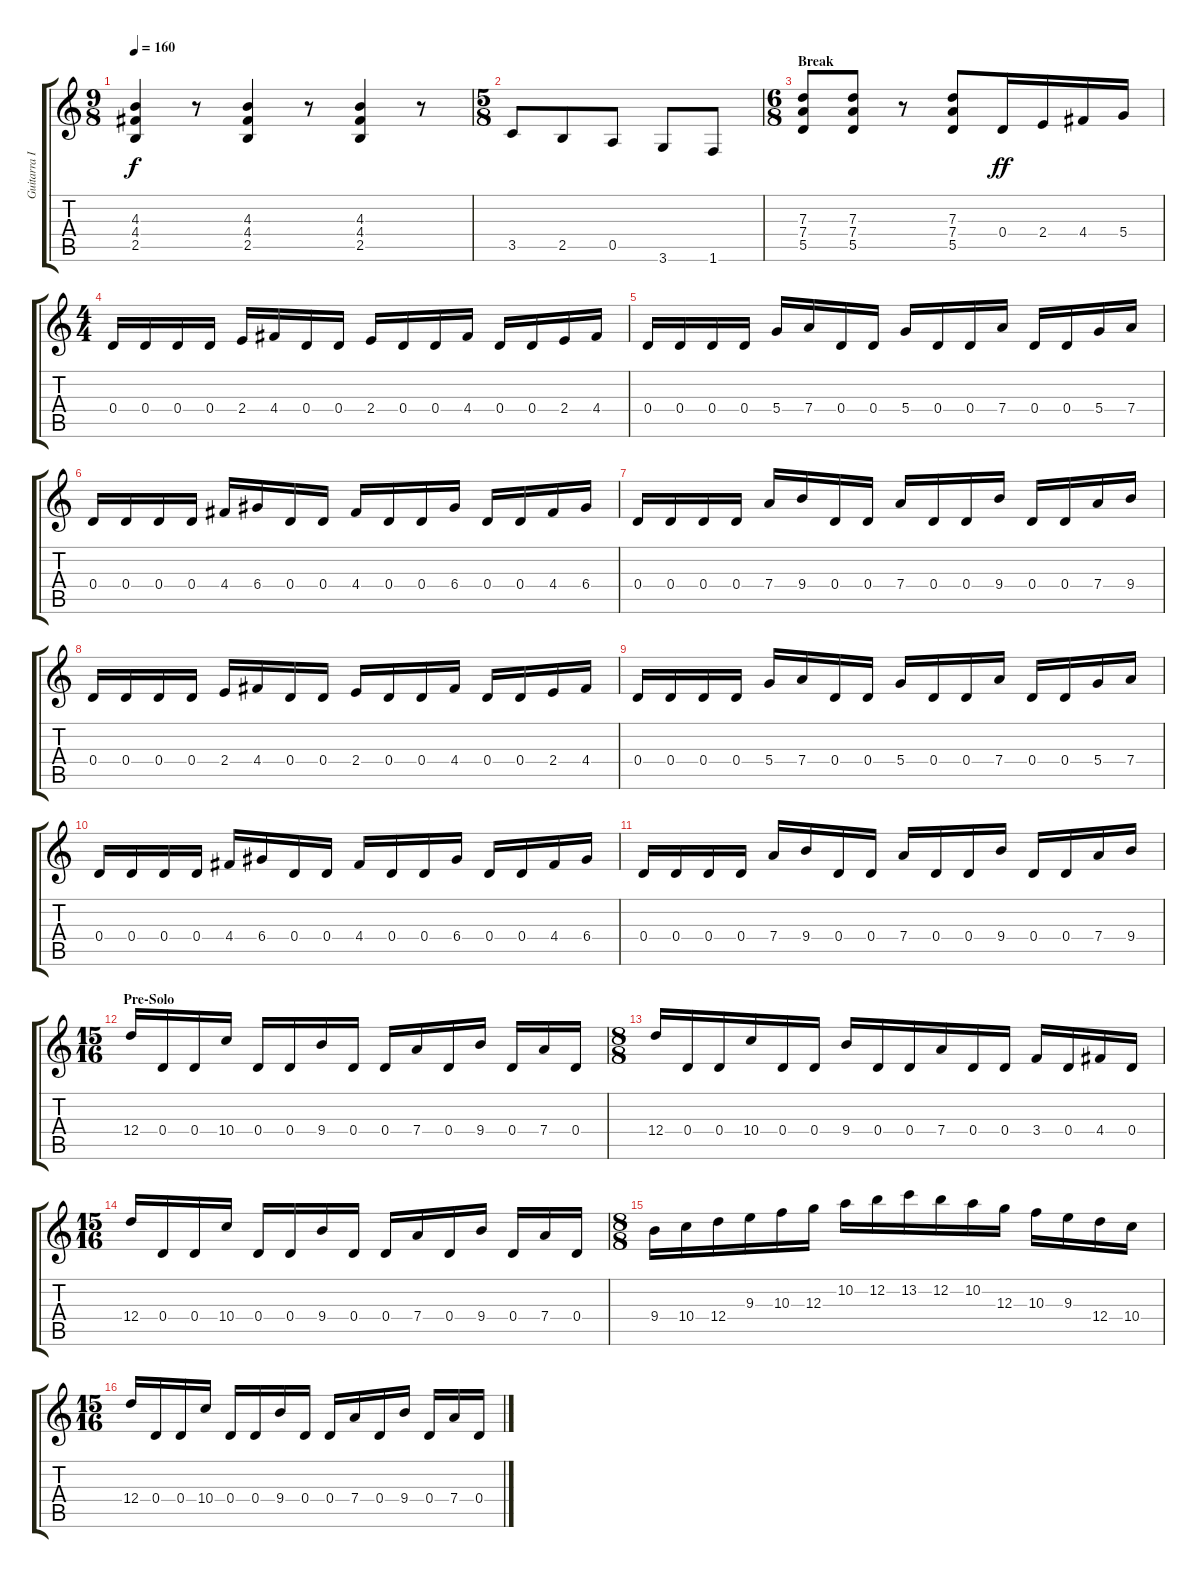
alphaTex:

\track ("Guitarra I" "Guitarra I") {instrument distortionguitar}
\staff {score tabs}
\tuning (E4 B3 G3 D3 A2 E2) {hide}
\ts (9 8)
\tempo 160
\clef g2
\ks c
(4.3 4.4 2.5).4{dy f} r.8 (4.3 4.4 2.5).4 r.8 (4.3 4.4 2.5).4 r.8 |
\ts (5 8)
3.5.8 2.5.8 0.5.8 3.6.8 1.6.8 |
\ts (6 8)
\section ("" "Break")
(7.3 7.4 5.5).8 (7.3 7.4 5.5).8 r.8 (7.3 7.4 5.5).8 0.4.16{dy ff} 2.4.16 4.4.16 5.4.16 |
\ts (4 4)
0.4.16{balance 8} 0.4.16 0.4.16 0.4.16 2.4.16 4.4.16 0.4.16 0.4.16 2.4.16 0.4.16 0.4.16 4.4.16 0.4.16 0.4.16 2.4.16 4.4.16 |
0.4.16 0.4.16 0.4.16 0.4.16 5.4.16 7.4.16 0.4.16 0.4.16 5.4.16 0.4.16 0.4.16 7.4.16 0.4.16 0.4.16 5.4.16 7.4.16 |
0.4.16 0.4.16 0.4.16 0.4.16 4.4.16 6.4.16 0.4.16 0.4.16 4.4.16 0.4.16 0.4.16 6.4.16 0.4.16 0.4.16 4.4.16 6.4.16 |
0.4.16 0.4.16 0.4.16 0.4.16 7.4.16 9.4.16 0.4.16 0.4.16 7.4.16 0.4.16 0.4.16 9.4.16 0.4.16 0.4.16 7.4.16 9.4.16 |
0.4.16 0.4.16 0.4.16 0.4.16 2.4.16 4.4.16 0.4.16 0.4.16 2.4.16 0.4.16 0.4.16 4.4.16 0.4.16 0.4.16 2.4.16 4.4.16 |
0.4.16 0.4.16 0.4.16 0.4.16 5.4.16 7.4.16 0.4.16 0.4.16 5.4.16 0.4.16 0.4.16 7.4.16 0.4.16 0.4.16 5.4.16 7.4.16 |
0.4.16 0.4.16 0.4.16 0.4.16 4.4.16 6.4.16 0.4.16 0.4.16 4.4.16 0.4.16 0.4.16 6.4.16 0.4.16 0.4.16 4.4.16 6.4.16 |
0.4.16 0.4.16 0.4.16 0.4.16 7.4.16 9.4.16 0.4.16 0.4.16 7.4.16 0.4.16 0.4.16 9.4.16 0.4.16 0.4.16 7.4.16 9.4.16 |
\ts (15 16)
\section ("" "Pre-Solo")
12.4.16 0.4.16 0.4.16 10.4.16 0.4.16 0.4.16 9.4.16 0.4.16 0.4.16 7.4.16 0.4.16 9.4.16 0.4.16 7.4.16 0.4.16 |
\ts (8 8)
12.4.16 0.4.16 0.4.16 10.4.16 0.4.16 0.4.16 9.4.16 0.4.16 0.4.16 7.4.16 0.4.16 0.4.16 3.4.16 0.4.16 4.4.16 0.4.16 |
\ts (15 16)
12.4.16 0.4.16 0.4.16 10.4.16 0.4.16 0.4.16 9.4.16 0.4.16 0.4.16 7.4.16 0.4.16 9.4.16 0.4.16 7.4.16 0.4.16 |
\ts (8 8)
9.4.16 10.4.16 12.4.16 9.3.16 10.3.16 12.3.16 10.2.16 12.2.16 13.2.16 12.2.16 10.2.16 12.3.16 10.3.16 9.3.16 12.4.16 10.4.16 |
\ts (15 16)
12.4.16 0.4.16 0.4.16 10.4.16 0.4.16 0.4.16 9.4.16 0.4.16 0.4.16 7.4.16 0.4.16 9.4.16 0.4.16 7.4.16 0.4.16
